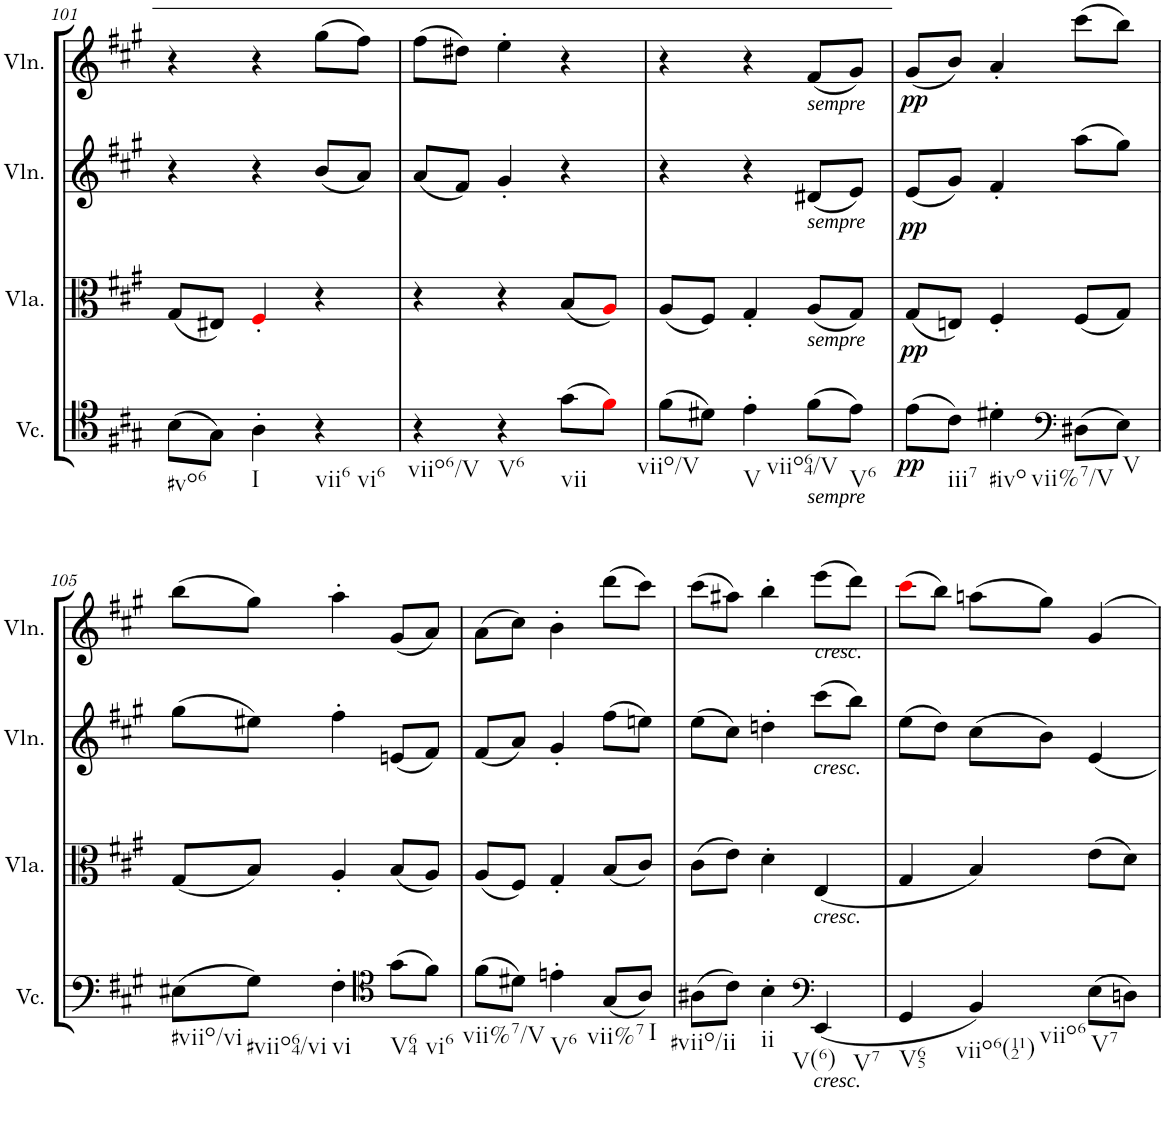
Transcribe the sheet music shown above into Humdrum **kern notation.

**kern	**dynam	**kern	**dynam	**kern	**dynam	**kern	**dynam
*part4	*part4	*part3	*part3	*part2	*part2	*part1	*part1
*staff4	*staff4	*staff3	*staff3	*staff2	*staff2	*staff1	*staff1
*I"Violoncello	*	*I"Viola	*	*I"Violin	*	*I"Violin	*
*I'Vc.	*	*I'Vla.	*	*I'Vln.	*	*I'Vln.	*
!!LO:PB:g=z
*clefC4	*	*clefC3	*	*clefG2	*	*clefG2	*
*k[f#c#g#]	*	*k[f#c#g#]	*	*k[f#c#g#]	*	*k[f#c#g#]	*
*M3/4	*	*M3/4	*	*M3/4	*	*M3/4	*
=101	=101	=101	=101	=101	=101	=101	=101
!LO:TX:b:t=#vo6	!	!	!	!	!	!	!
(8B\L	.	(8G#/L	.	4r	.	4r	.
8G#\J)	.	8E#X/J)	.	.	.	.	.
!LO:TX:b:t=I	!	!	!	!	!	!	!
4A'\	.	4F#'i/	.	4r	.	4r	.
!LO:TX:b:t=vii6	!	!	!	!	!	!	!
!LO:TX:b:t=vi6	!	!	!	!	!	!	!
4r	.	4r	.	(8b/L	.	(8gg#\L	.
.	.	.	.	8a/J)	.	8ff#\J)	.
=102	=102	=102	=102	=102	=102	=102	=102
!LO:TX:b:t=viio6/V	!	!	!	!	!	!	!
4r	.	4r	.	(8a/L	.	(8ff#\L	.
.	.	.	.	8f#/J)	.	8dd#X\J)	.
!LO:TX:b:t=V6	!	!	!	!	!	!	!
4r	.	4r	.	4g#'/	.	4ee'\	.
!LO:TX:b:t=vii	!	!	!	!	!	!	!
(8g#\L	.	(8B/L	.	4r	.	4r	.
8f#i\J)	.	8Ai/J)	.	.	.	.	.
=103	=103	=103	=103	=103	=103	=103	=103
!LO:TX:b:t=viio/V	!	!	!	!	!	!	!
(8f#\L	.	(8A/L	.	4r	.	4r	.
8d#X\J)	.	8F#/J)	.	.	.	.	.
!LO:TX:b:t=V	!	!	!	!	!	!	!
4e'\	.	4G#'/	.	4r	.	4r	.
!	!	!	!	!	!	!LO:TX:b:i:t=sempre	!
!	!	!	!	!LO:TX:b:i:t=sempre	!	!	!
!	!	!LO:TX:b:i:t=sempre	!	!	!	!	!
!LO:TX:b:i:t=sempre	!	!	!	!	!	!	!
!LO:TX:b:t=viio64/V	!	!	!	!	!	!	!
(8f#\L	.	(8A/L	.	(8d#X/L	.	(8f#/L	.
!LO:TX:b:t=V6	!	!	!	!	!	!	!
8e\J)	.	8G#/J)	.	8e/J)	.	8g#/J)	.
=104	=104	=104	=104	=104	=104	=104	=104
!	!LO:DY:b	!	!LO:DY:b	!	!LO:DY:b	!	!LO:DY:b
(8e\L	pp	(8G#/L	pp	(8e/L	pp	(8g#/L	pp
!LO:TX:b:t=iii7	!	!	!	!	!	!	!
8c#\J)	.	8En/J)	.	8g#/J)	.	8b/J)	.
!LO:TX:b:t=#ivo	!	!	!	!	!	!	!
4d#X'\	.	4F#'/	.	4f#'/	.	4a'/	.
*clefF4	*	*	*	*	*	*	*
!LO:TX:b:t=vii%7/V	!	!	!	!	!	!	!
(8D#X\L	.	(8F#/L	.	(8aa\L	.	(8ccc#\L	.
!LO:TX:b:t=V	!	!	!	!	!	!	!
8E\J)	.	8G#/J)	.	8gg#\J)	.	8bb\J)	.
!!LO:LB:g=z
=105	=105	=105	=105	=105	=105	=105	=105
!LO:TX:b:t=#viio/vi	!	!	!	!	!	!	!
(8E#X\L	.	(8G#/L	.	(8gg#\L	.	(8bb\L	.
!LO:TX:b:t=#viio64/vi	!	!	!	!	!	!	!
8G#\J)	.	8B/J)	.	8ee#X\J)	.	8gg#\J)	.
!LO:TX:b:t=vi	!	!	!	!	!	!	!
4F#'\	.	4A'/	.	4ff#'\	.	4aa'\	.
*clefC4	*	*	*	*	*	*	*
!LO:TX:b:t=V64	!	!	!	!	!	!	!
(8g#\L	.	(8B/L	.	(8en/L	.	(8g#/L	.
!LO:TX:b:t=vi6	!	!	!	!	!	!	!
8f#\J)	.	8A/J)	.	8f#/J)	.	8a/J)	.
=106	=106	=106	=106	=106	=106	=106	=106
(8f#\L	.	(8A/L	.	(8f#/L	.	(8a\L	.
!LO:TX:b:t=vii%7/V	!	!	!	!	!	!	!
8d#X\J)	.	8F#/J)	.	8a/J)	.	8cc#\J)	.
!LO:TX:b:t=V6	!	!	!	!	!	!	!
4en'\	.	4G#'/	.	4g#'/	.	4b'\	.
!LO:TX:b:t=vii%7	!	!	!	!	!	!	!
(8G#/L	.	(8B/L	.	(8ff#\L	.	(8ddd\L	.
!LO:TX:b:t=I	!	!	!	!	!	!	!
8A/J)	.	8c#/J)	.	8een\J)	.	8ccc#\J)	.
=107	=107	=107	=107	=107	=107	=107	=107
!LO:TX:b:t=#viio/ii	!	!	!	!	!	!	!
(8A#X\L	.	(8c#\L	.	(8ee\L	.	(8ccc#\L	.
8c#\J)	.	8e\J)	.	8cc#\J)	.	8aa#X\J)	.
!LO:TX:b:t=ii	!	!	!	!	!	!	!
4B'\	.	4d'\	.	4ddn'\	.	4bb'\	.
*clefF4	*	*	*	*	*	*	*
!	!	!	!	!	!	!LO:TX:a:i:t=cresc.	!
!	!	!	!	!LO:TX:b:i:t=cresc.	!	!	!
!	!	!LO:TX:b:i:t=cresc.	!	!	!	!	!
!LO:TX:b:i:t=cresc.	!	!	!	!	!	!	!
!LO:TX:b:t=V(6)	!	!	!	!	!	!	!
!LO:TX:b:t=V7	!	!	!	!	!	!	!
(4EE/	.	(4E/	.	(8ccc#\L	.	(8eee\L	.
.	.	.	.	8bb\J)	.	8ddd\J)	.
=108	=108	=108	=108	=108	=108	=108	=108
!LO:TX:b:t=V65	!	!	!	!	!	!	!
4GG#/	.	4G#/	.	(8ee\L	.	(8ccc#i\L	.
.	.	.	.	8dd\J)	.	8bb\J)	.
!LO:TX:b:t=viio6(112)	!	!	!	!	!	!	!
!LO:TX:b:t=viio6	!	!	!	!	!	!	!
4BB/)	.	4B/)	.	(8cc#\L	.	(8aan\L	.
.	.	.	.	8b\J)	.	8gg#\J)	.
!LO:TX:b:t=V7	!	!	!	!	!	!	!
(8E\L	.	(8e\L	.	4e/	.	4g#/	.
8Dn\J)	.	8d\J)	.	.	.	.	.
=	=	=	=	=	=	=	=
*-	*-	*-	*-	*-	*-	*-	*-
